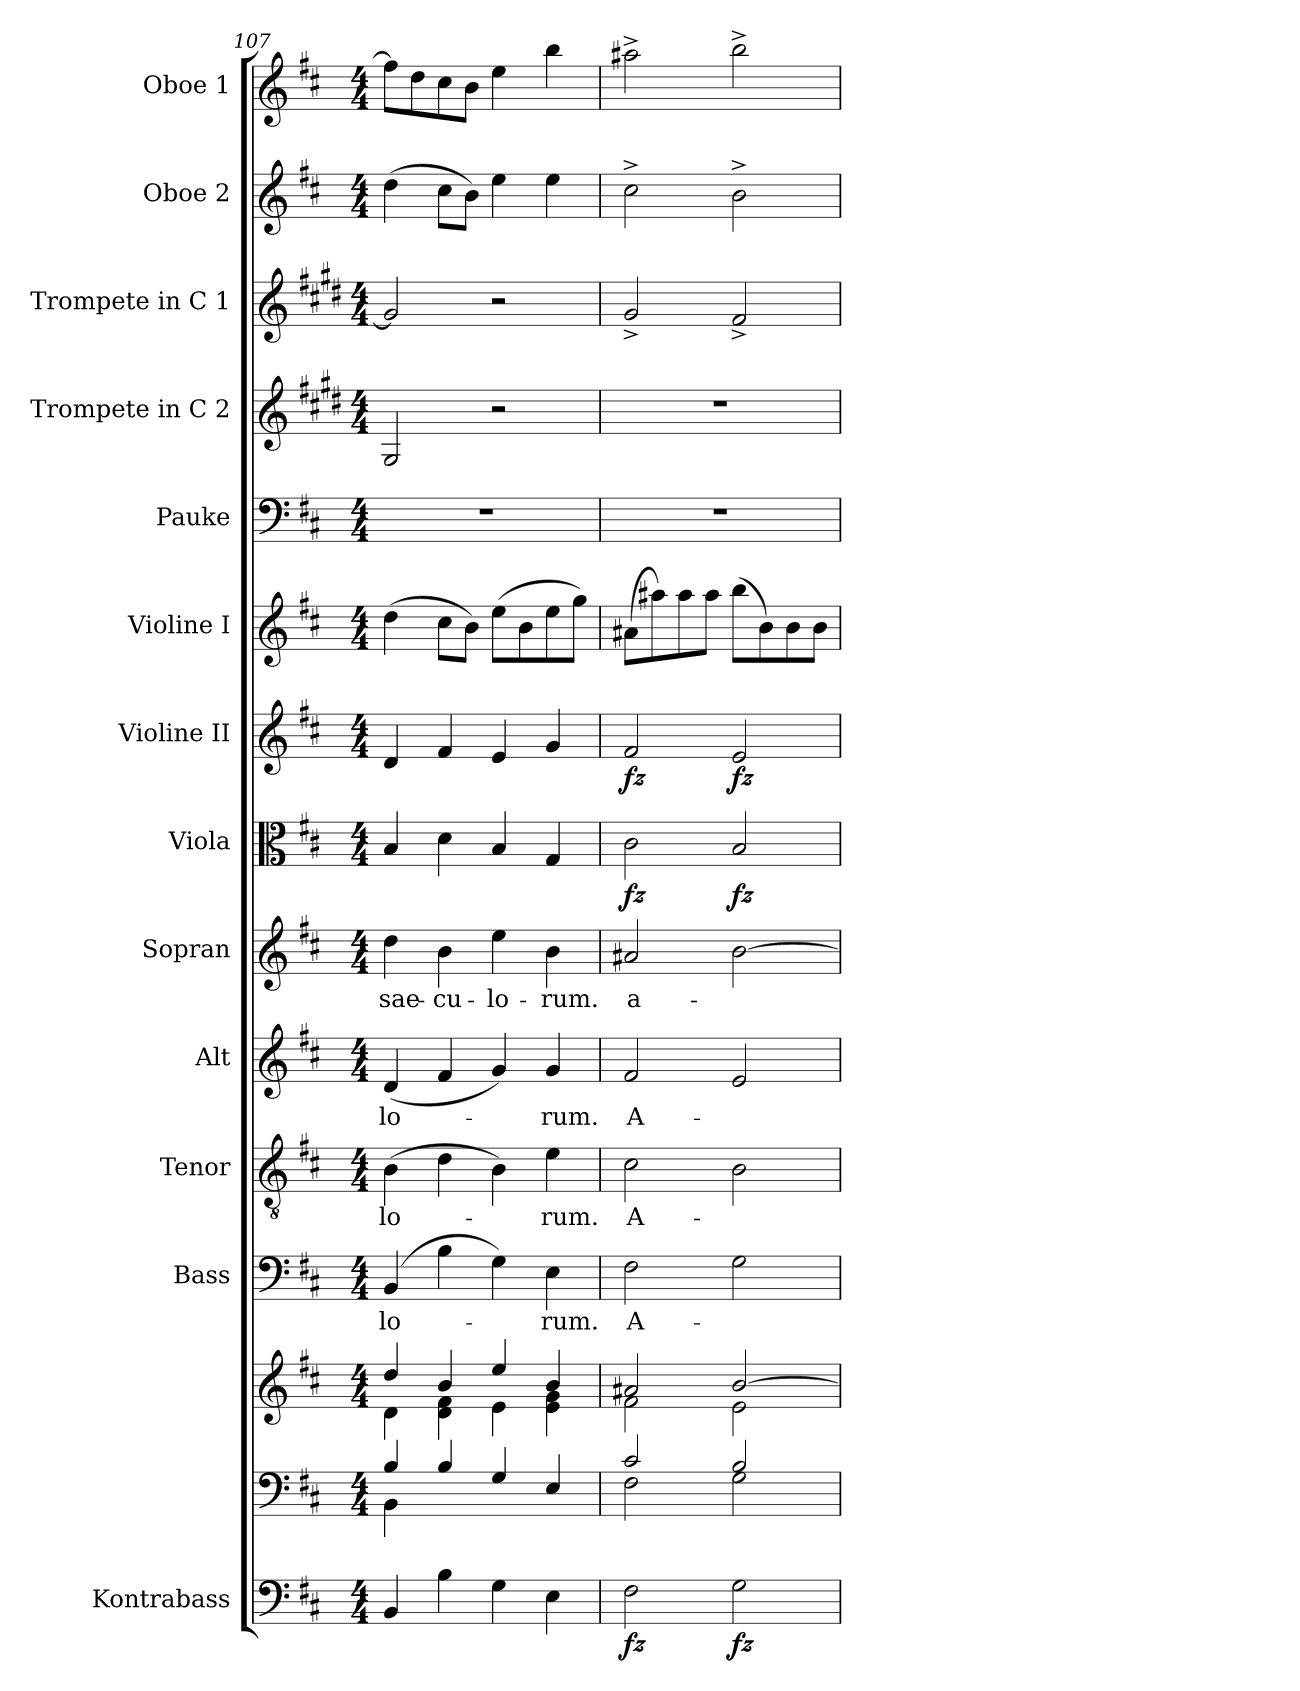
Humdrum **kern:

**kern	**dynam	**kern	**kern	**kern	**text	**kern	**text	**kern	**text	**kern	**text	**kern	**dynam	**kern	**dynam	**kern	**kern	**kern	**kern	**kern	**kern
*part14	*part14	*part13	*part13	*part12	*part12	*part11	*part11	*part10	*part10	*part9	*part9	*part8	*part8	*part7	*part7	*part6	*part5	*part4	*part3	*part2	*part1
*staff15	*staff15	*staff14	*staff13	*staff12	*staff12	*staff11	*staff11	*staff10	*staff10	*staff9	*staff9	*staff8	*staff8	*staff7	*staff7	*staff6	*staff5	*staff4	*staff3	*staff2	*staff1
*I"Kontrabass	*	*	*	*I"Bass	*	*I"Tenor	*	*I"Alt	*	*I"Sopran	*	*I"Viola	*	*I"Violine II	*	*I"Violine I	*I"Pauke	*I"Trompete in C 2	*I"Trompete in C 1	*I"Oboe 2	*I"Oboe 1
*I'Kb.	*	*	*	*I'B	*	*I'T	*	*I'A	*	*I'S	*	*I'Vla.	*	*I'Vl. II	*	*I'Vl. I	*I'Pk.	*	*	*I'Ob. 2	*I'Ob. 1
*clefF4	*	*clefF4	*clefG2	*clefF4	*	*clefGv2	*	*clefG2	*	*clefG2	*	*clefC3	*	*clefG2	*	*clefG2	*clefF4	*clefG2	*clefG2	*clefG2	*clefG2
*ITrd7c12	*	*	*	*	*	*	*	*	*	*	*	*	*	*	*	*	*	*ITrd1c2	*ITrd1c2	*	*
*k[f#c#]	*	*k[f#c#]	*k[f#c#]	*k[f#c#]	*	*k[f#c#]	*	*k[f#c#]	*	*k[f#c#]	*	*k[f#c#]	*	*k[f#c#]	*	*k[f#c#]	*k[f#c#]	*k[f#c#]	*k[f#c#]	*k[f#c#]	*k[f#c#]
*D:	*	*D:	*D:	*D:	*	*D:	*	*D:	*	*D:	*	*D:	*	*D:	*	*D:	*D:	*D:	*D:	*D:	*D:
*M4/4	*	*M4/4	*M4/4	*M4/4	*	*M4/4	*	*M4/4	*	*M4/4	*	*M4/4	*	*M4/4	*	*M4/4	*M4/4	*M4/4	*M4/4	*M4/4	*M4/4
=107	=107	=107	=107	=107	=107	=107	=107	=107	=107	=107	=107	=107	=107	=107	=107	=107	=107	=107	=107	=107	=107
*	*	*^	*^	*	*	*	*	*	*	*	*	*	*	*	*	*	*	*	*	*	*
!	!	!	!	!	!	!	!LO:LY:b	!	!LO:LY:b	!	!LO:LY:b	!	!LO:LY:b	!	!	!	!	!	!	!	!	!	!
4BBB/	.	4B/	4BB\	4dd/	4d\	(4BB/	-lo-	(>4B\	-lo-	(<4d/	-lo-	4dd\	sae-	4B/	.	4d/	.	(>4dd\	1r	2F#/	2f#/]	(>4dd\	8ff#\L]
.	.	.	.	.	.	.	.	.	.	.	.	.	.	.	.	.	.	.	.	.	.	.	8dd\
!	!	!	!	!	!	!	!	!	!	!	!	!	!LO:LY:b	!	!	!	!	!	!	!	!	!	!
4BB\	.	4B/	2.ryy	4b/	4d\ 4f#\	4B\	.	4d\	.	4f#/	.	4b\	-cu-	4d\	.	4f#/	.	8cc#\L	.	.	.	8cc#\L	8cc#\
.	.	.	.	.	.	.	.	.	.	.	.	.	.	.	.	.	.	8b\J)	.	.	.	8b\J)	8b\J
!	!	!	!	!	!	!	!	!	!	!	!	!	!LO:LY:b	!	!	!	!	!	!	!	!	!	!
4GG\	.	4G/	.	4ee/	4e\	4G\)	.	4B\)	.	4g/)	.	4ee\	-lo-	4B/	.	4e/	.	(>8ee\L	.	2r	2r	4ee\	4ee\
.	.	.	.	.	.	.	.	.	.	.	.	.	.	.	.	.	.	8b\	.	.	.	.	.
!	!	!	!	!	!	!	!LO:LY:b	!	!LO:LY:b	!	!LO:LY:b	!	!LO:LY:b	!	!	!	!	!	!	!	!	!	!
4EE\	.	4E/	.	4b/	4e\ 4g\	4E\	-rum.	4e\	-rum.	4g/	-rum.	4b\	-rum.	4G/	.	4g/	.	8ee\	.	.	.	4ee\	4bb\
.	.	.	.	.	.	.	.	.	.	.	.	.	.	.	.	.	.	8gg\J)	.	.	.	.	.
=108	=108	=108	=108	=108	=108	=108	=108	=108	=108	=108	=108	=108	=108	=108	=108	=108	=108	=108	=108	=108	=108	=108	=108
!	!LO:DY:b	!	!	!	!	!	!LO:LY:b	!	!LO:LY:b	!	!LO:LY:b	!	!LO:LY:b	!	!LO:DY:b	!	!LO:DY:b	!	!	!	!	!	!
2FF#\	fz	2c#/	2F#\	2a#X/	2f#\	2F#\	A-	2c#\	A-	2f#/	A-	2a#X/	a-	2c#\	fz	2f#/	fz	(>8a#X\L	1r	1r	2f#^</	2cc#^>\	2aa#X^>\
.	.	.	.	.	.	.	.	.	.	.	.	.	.	.	.	.	.	8aa#X\)	.	.	.	.	.
.	.	.	.	.	.	.	.	.	.	.	.	.	.	.	.	.	.	8aa#\	.	.	.	.	.
.	.	.	.	.	.	.	.	.	.	.	.	.	.	.	.	.	.	8aa#\J	.	.	.	.	.
!	!LO:DY:b	!	!	!	!	!	!	!	!	!	!	!	!	!	!LO:DY:b	!	!LO:DY:b	!	!	!	!	!	!
2GG\	fz	2B/	2G\	[>2b/	2e\	2G\	.	2B\	.	2e/	.	[2b\	.	2B/	fz	2e/	fz	(>8bb\L	.	.	2e^</	2b^>\	2bb^>\
.	.	.	.	.	.	.	.	.	.	.	.	.	.	.	.	.	.	8b\)	.	.	.	.	.
.	.	.	.	.	.	.	.	.	.	.	.	.	.	.	.	.	.	8b\	.	.	.	.	.
.	.	.	.	.	.	.	.	.	.	.	.	.	.	.	.	.	.	8b\J	.	.	.	.	.
*	*	*v	*v	*	*	*	*	*	*	*	*	*	*	*	*	*	*	*	*	*	*	*	*
*	*	*	*v	*v	*	*	*	*	*	*	*	*	*	*	*	*	*	*	*	*	*	*
=	=	=	=	=	=	=	=	=	=	=	=	=	=	=	=	=	=	=	=	=	=
*-	*-	*-	*-	*-	*-	*-	*-	*-	*-	*-	*-	*-	*-	*-	*-	*-	*-	*-	*-	*-	*-
